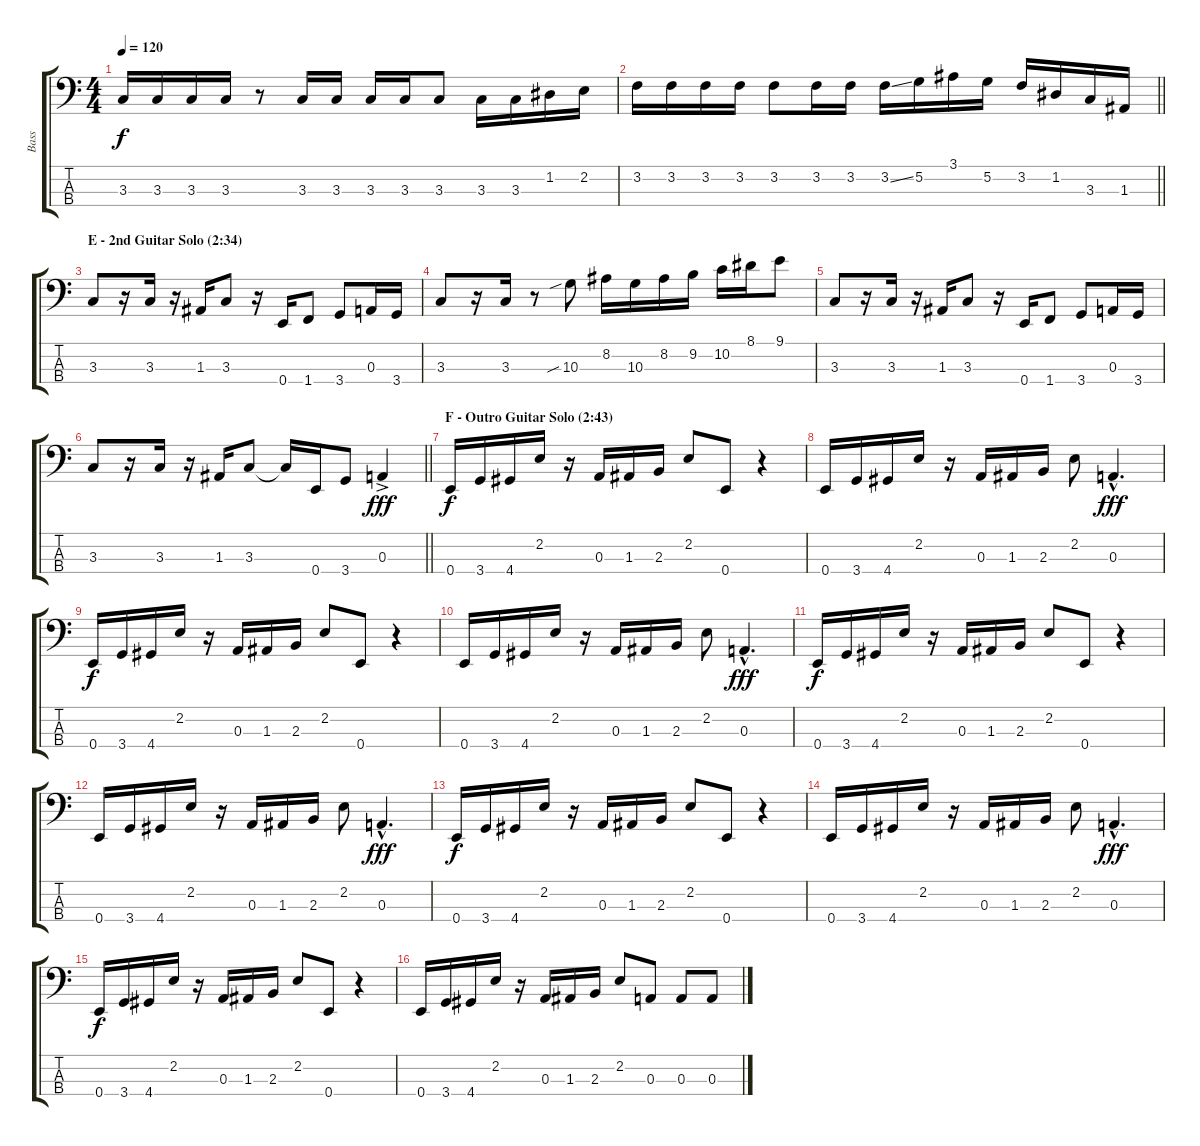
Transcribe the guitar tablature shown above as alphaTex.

\track ("Bass" "Bass") {instrument electricbasspick}
\staff {score tabs}
\tuning (G2 D2 A1 E1) {hide}
\ts (4 4)
\tempo 120
\clef f4
\ks c
3.3.16{dy f} 3.3.16 3.3.16 3.3.16 r.8 3.3.16 3.3.16 3.3.16 3.3.16 3.3.8 3.3.16 3.3.16 1.2.16 2.2.16 |
\barLineRight lightlight
3.2.16 3.2.16 3.2.16 3.2.16 3.2.8 3.2.16 3.2.16 3.2{ss}.16 5.2.16 3.1.16 5.2.16 3.2.16 1.2.16 3.3.16 1.3.16 |
\section ("" "E - 2nd Guitar Solo (2:34)")
3.3.8 r.16 3.3.16 r.16 1.3.16 3.3.8 r.16 0.4.16 1.4.8 3.4.8 0.3.16 3.4.16 |
3.3.8 r.16 3.3.16 r.8 10.3{sib}.8 8.2.16 10.3.16 8.2.16 9.2.16 10.2.16 8.1.16 9.1.8 |
3.3.8 r.16 3.3.16 r.16 1.3.16 3.3.8 r.16 0.4.16 1.4.8 3.4.8 0.3.16 3.4.16 |
\barLineRight lightlight
3.3.8 r.16 3.3.16 r.16 1.3.16 3.3.8 3.3{t}.16 0.4.16 3.4.8 0.3{ac}.4{dy fff} |
\section ("" "F - Outro Guitar Solo (2:43)")
0.4.16{dy f} 3.4.16 4.4.16 2.2.16 r.16 0.3.16 1.3.16 2.3.16 2.2.8 0.4.8 r.4 |
0.4.16 3.4.16 4.4.16 2.2.16 r.16 0.3.16 1.3.16 2.3.16 2.2.8 0.3{hac}.4{d dy fff} |
0.4.16{dy f} 3.4.16 4.4.16 2.2.16 r.16 0.3.16 1.3.16 2.3.16 2.2.8 0.4.8 r.4 |
0.4.16 3.4.16 4.4.16 2.2.16 r.16 0.3.16 1.3.16 2.3.16 2.2.8 0.3{hac}.4{d dy fff} |
0.4.16{dy f} 3.4.16 4.4.16 2.2.16 r.16 0.3.16 1.3.16 2.3.16 2.2.8 0.4.8 r.4 |
0.4.16 3.4.16 4.4.16 2.2.16 r.16 0.3.16 1.3.16 2.3.16 2.2.8 0.3{hac}.4{d dy fff} |
0.4.16{dy f} 3.4.16 4.4.16 2.2.16 r.16 0.3.16 1.3.16 2.3.16 2.2.8 0.4.8 r.4 |
0.4.16 3.4.16 4.4.16 2.2.16 r.16 0.3.16 1.3.16 2.3.16 2.2.8 0.3{hac}.4{d dy fff} |
0.4.16{dy f} 3.4.16 4.4.16 2.2.16 r.16 0.3.16 1.3.16 2.3.16 2.2.8 0.4.8 r.4 |
0.4.16 3.4.16 4.4.16 2.2.16 r.16 0.3.16 1.3.16 2.3.16 2.2.8 0.3.8 0.3.8 0.3.8
